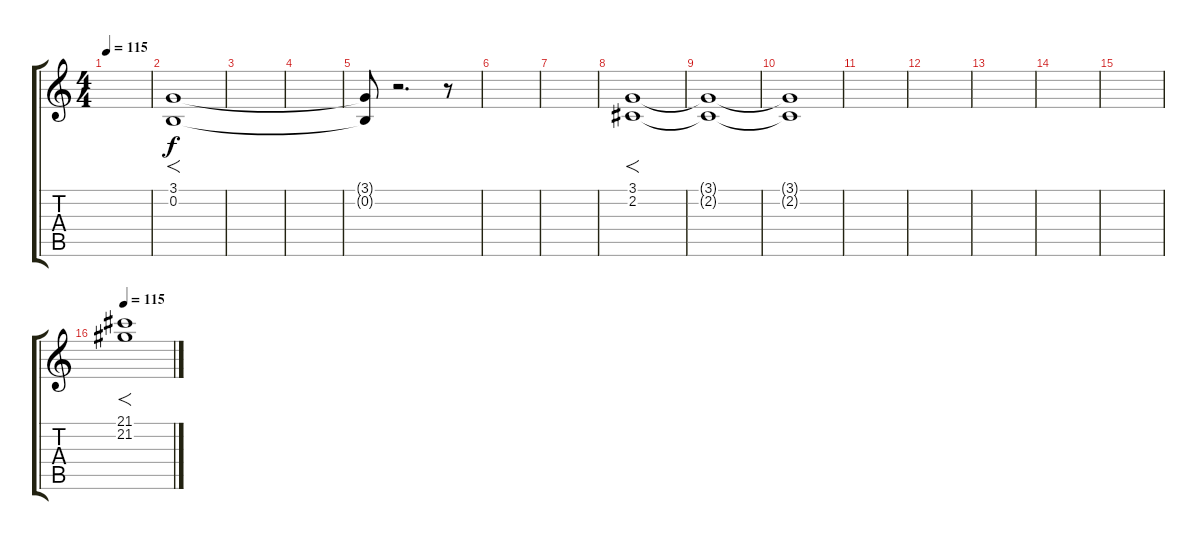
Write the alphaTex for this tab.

\track "" {instrument pad2warm}
\staff {score tabs}
\tuning (E4 B3 G3 D3 A2 E2) {hide}
\ts (4 4)
\tempo 115
\clef g2
\ks c
|
(3.1 0.2).1{f} |
|
|
(3.1{t} 0.2{t}).8 r.2{d} r.8 |
|
|
(3.1 2.2).1{f} |
(3.1{t} 2.2{t}).1 |
(3.1{t} 2.2{t}).1 |
|
|
|
|
|
\tempo 115
(21.1 21.2).1{f volume 16}
